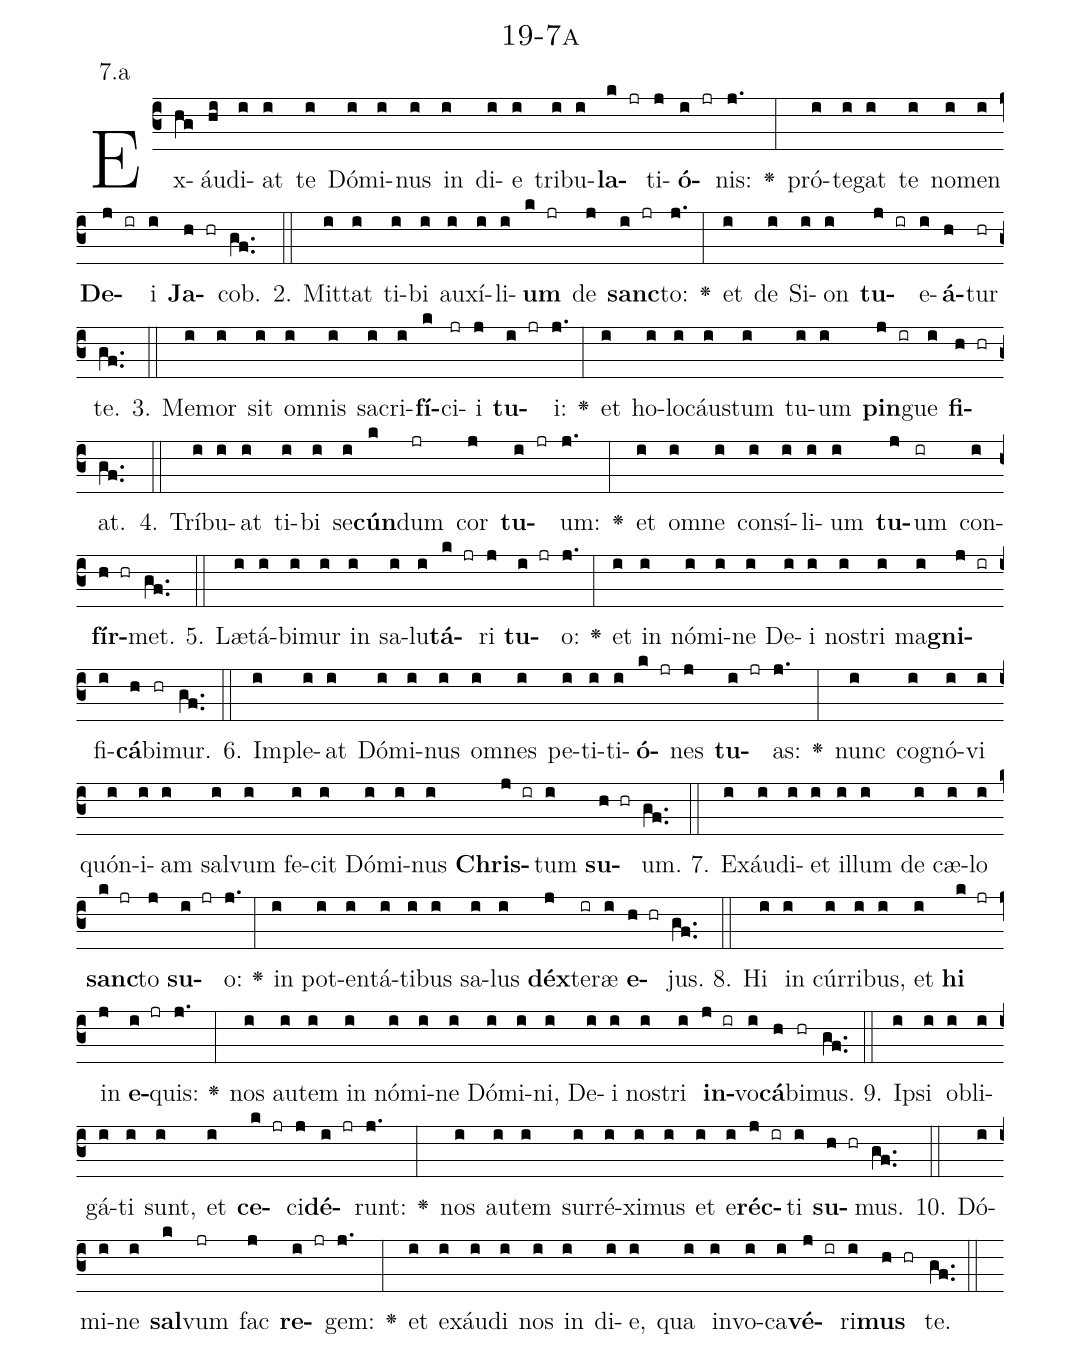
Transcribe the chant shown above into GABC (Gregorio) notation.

name: 19-7a;
annotation: 7.a;
%%
(c3)Ex(hg)áu(hi)di(i)at(i) te(i) Dó(i)mi(i)nus(i) in(i) di(i)e(i) tri(i)bu(i)<b>la</b>(k jr)ti(j)<b>ó</b>(i jr)nis:(j.) <v>\greheightstar</v>(:) pró(i)te(i)gat(i) te(i) no(i)men(i) <b>De</b>(j ir)i(i) <b>Ja</b>(h hr)cob.(gf..) (::)
2. Mit(i)tat(i) ti(i)bi(i) au(i)xí(i)li(i)<b>um</b>(k jr) de(j) <b>sanc</b>(i jr)to:(j.) <v>\greheightstar</v>(:) et(i) de(i) Si(i)on(i) <b>tu</b>(j ir)e(i)<b>á</b>(h)tur(hr) te.(gf..) (::)
3. Me(i)mor(i) sit(i) om(i)nis(i) sa(i)cri(i)<b>fí</b>(k)ci(jr)i(j) <b>tu</b>(i jr)i:(j.) <v>\greheightstar</v>(:) et(i) ho(i)lo(i)cáus(i)tum(i) tu(i)um(i) <b>pin</b>(j ir)gue(i) <b>fi</b>(h hr)at.(gf..) (::)
4. Trí(i)bu(i)at(i) ti(i)bi(i) se(i)<b>cún</b>(k)dum(jr) cor(j) <b>tu</b>(i jr)um:(j.) <v>\greheightstar</v>(:) et(i) om(i)ne(i) con(i)sí(i)li(i)um(i) <b>tu</b>(j)um(ir) con(i)<b>fír</b>(h hr)met.(gf..) (::)
5. Læ(i)tá(i)bi(i)mur(i) in(i) sa(i)lu(i)<b>tá</b>(k jr)ri(j) <b>tu</b>(i jr)o:(j.) <v>\greheightstar</v>(:) et(i) in(i) nó(i)mi(i)ne(i) De(i)i(i) nos(i)tri(i) ma(i)<b>gni</b>(j ir)fi(i)<b>cá</b>(h)bi(hr)mur.(gf..) (::)
6. Im(i)ple(i)at(i) Dó(i)mi(i)nus(i) om(i)nes(i) pe(i)ti(i)ti(i)<b>ó</b>(k jr)nes(j) <b>tu</b>(i jr)as:(j.) <v>\greheightstar</v>(:) nunc(i) co(i)gnó(i)vi(i) quón(i)i(i)am(i) sal(i)vum(i) fe(i)cit(i) Dó(i)mi(i)nus(i) <b>Chris</b>(j ir)tum(i) <b>su</b>(h hr)um.(gf..) (::)
7. Ex(i)áu(i)di(i)et(i) il(i)lum(i) de(i) cæ(i)lo(i) <b>sanc</b>(k jr)to(j) <b>su</b>(i jr)o:(j.) <v>\greheightstar</v>(:) in(i) pot(i)en(i)tá(i)ti(i)bus(i) sa(i)lus(i) <b>déx</b>(j)te(ir)ræ(i) <b>e</b>(h hr)jus.(gf..) (::)
8. Hi(i) in(i) cúr(i)ri(i)bus,(i) et(i) <b>hi</b>(k jr) in(j) <b>e</b>(i jr)quis:(j.) <v>\greheightstar</v>(:) nos(i) au(i)tem(i) in(i) nó(i)mi(i)ne(i) Dó(i)mi(i)ni,(i) De(i)i(i) nos(i)tri(i) <b>in</b>(j ir)vo(i)<b>cá</b>(h)bi(hr)mus.(gf..) (::)
9. Ip(i)si(i) ob(i)li(i)gá(i)ti(i) sunt,(i) et(i) <b>ce</b>(k jr)ci(j)<b>dé</b>(i jr)runt:(j.) <v>\greheightstar</v>(:) nos(i) au(i)tem(i) sur(i)ré(i)xi(i)mus(i) et(i) e(i)<b>réc</b>(j ir)ti(i) <b>su</b>(h hr)mus.(gf..) (::)
10. Dó(i)mi(i)ne(i) <b>sal</b>(k)vum(jr) fac(j) <b>re</b>(i jr)gem:(j.) <v>\greheightstar</v>(:) et(i) ex(i)áu(i)di(i) nos(i) in(i) di(i)e,(i) qua(i) in(i)vo(i)ca(i)<b>vé</b>(j ir)ri(i)<b>mus</b>(h hr) te.(gf..) (::)
